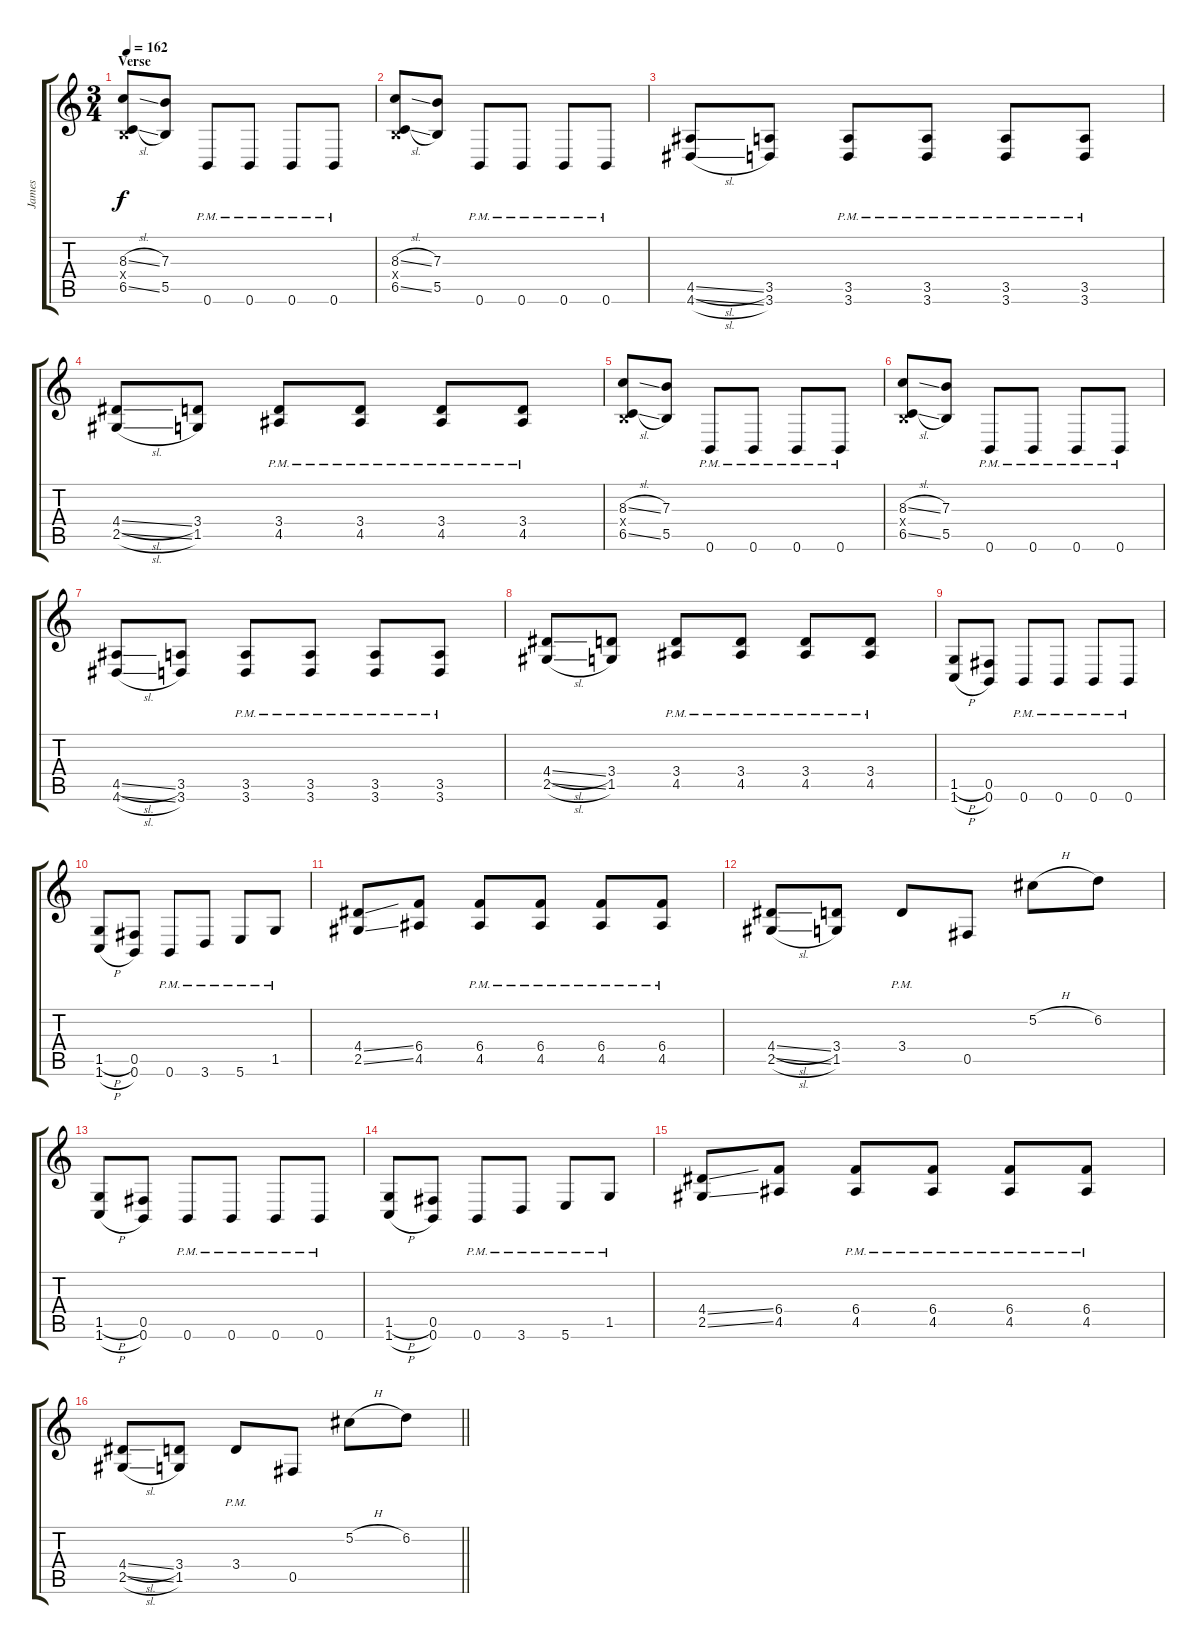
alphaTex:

\track ("James" "James") {instrument distortionguitar}
\staff {score tabs}
\tuning (Db4 Ab3 E3 B2 Gb2 B1) {hide}
\ts (3 4)
\section ("" "Verse")
\tempo 162
\clef g2
\ks c
(8.3{sl} 0.4{x} 6.5{sl}).8{dy f} (7.3 5.5).8 0.6{pm}.8 0.6{pm}.8 0.6{pm}.8 0.6{pm}.8 |
(8.3{sl} 0.4{x} 6.5{sl}).8 (7.3 5.5).8 0.6{pm}.8 0.6{pm}.8 0.6{pm}.8 0.6{pm}.8 |
(4.5{sl} 4.6{sl}).8 (3.5 3.6).8 (3.5{pm} 3.6{pm}).8 (3.5{pm} 3.6{pm}).8 (3.5{pm} 3.6{pm}).8 (3.5{pm} 3.6{pm}).8 |
(4.4{sl} 2.5{sl}).8 (3.4 1.5).8 (3.4{pm} 4.5{pm}).8 (3.4{pm} 4.5{pm}).8 (3.4{pm} 4.5{pm}).8 (3.4{pm} 4.5{pm}).8 |
(8.3{sl} 0.4{x} 6.5{sl}).8 (7.3 5.5).8 0.6{pm}.8 0.6{pm}.8 0.6{pm}.8 0.6{pm}.8 |
(8.3{sl} 0.4{x} 6.5{sl}).8 (7.3 5.5).8 0.6{pm}.8 0.6{pm}.8 0.6{pm}.8 0.6{pm}.8 |
(4.5{sl} 4.6{sl}).8 (3.5 3.6).8 (3.5{pm} 3.6{pm}).8 (3.5{pm} 3.6{pm}).8 (3.5{pm} 3.6{pm}).8 (3.5{pm} 3.6{pm}).8 |
(4.4{sl} 2.5{sl}).8 (3.4 1.5).8 (3.4{pm} 4.5{pm}).8 (3.4{pm} 4.5{pm}).8 (3.4{pm} 4.5{pm}).8 (3.4{pm} 4.5{pm}).8 |
(1.5{h} 1.6{h}).8 (0.5 0.6).8 0.6{pm}.8 0.6{pm}.8 0.6{pm}.8 0.6{pm}.8 |
(1.5{h} 1.6{h}).8 (0.5 0.6).8 0.6{pm}.8 3.6{pm}.8 5.6{pm}.8 1.5{pm}.8 |
(4.4{ss} 2.5{ss}).8 (6.4 4.5).8 (6.4{pm} 4.5{pm}).8 (6.4{pm} 4.5{pm}).8 (6.4{pm} 4.5{pm}).8 (6.4{pm} 4.5{pm}).8 |
(4.4{sl} 2.5{sl}).8 (3.4 1.5).8 3.4{pm}.8 0.5.8 5.2{h}.8 6.2.8 |
(1.5{h} 1.6{h}).8 (0.5 0.6).8 0.6{pm}.8 0.6{pm}.8 0.6{pm}.8 0.6{pm}.8 |
(1.5{h} 1.6{h}).8 (0.5 0.6).8 0.6{pm}.8 3.6{pm}.8 5.6{pm}.8 1.5{pm}.8 |
(4.4{ss} 2.5{ss}).8 (6.4 4.5).8 (6.4{pm} 4.5{pm}).8 (6.4{pm} 4.5{pm}).8 (6.4{pm} 4.5{pm}).8 (6.4{pm} 4.5{pm}).8 |
\barLineRight lightlight
(4.4{sl} 2.5{sl}).8 (3.4 1.5).8 3.4{pm}.8 0.5.8 5.2{h}.8 6.2.8
